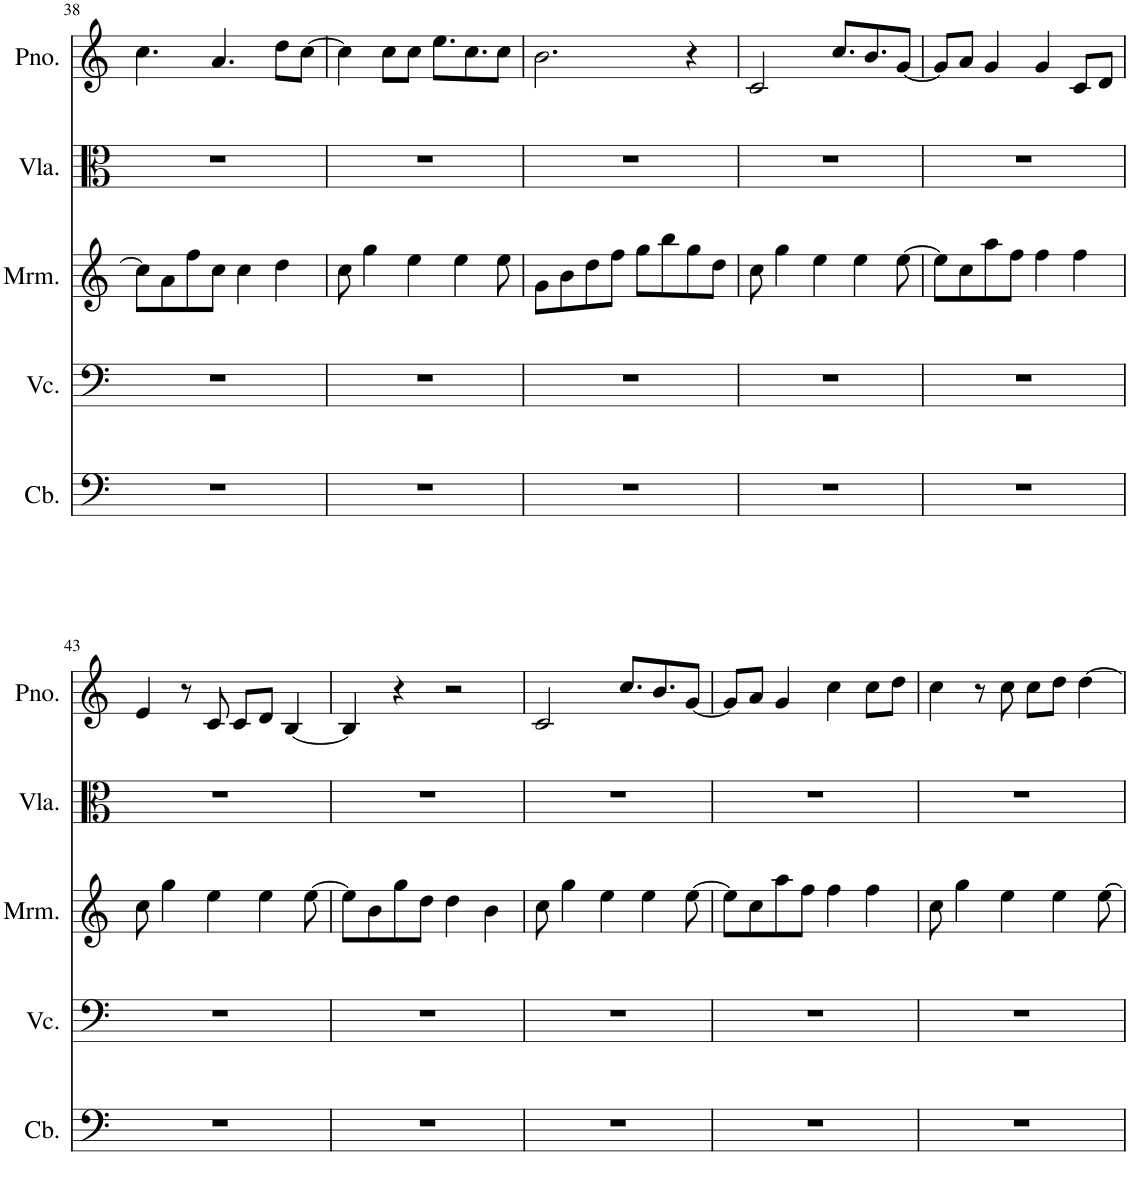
**kern	**kern	**kern	**kern	**kern
*part5	*part4	*part3	*part2	*part1
*staff5	*staff4	*staff3	*staff2	*staff1
*I"Contrabass	*I"Violoncello	*I"Marimba	*I"Viola	*I"Piano
*I'Cb.	*I'Vc.	*I'Mrm.	*I'Vla.	*I'Pno.
!!LO:PB:g=z
*clefF4	*clefF4	*clefG2	*clefC3	*clefG2
*Trd7c12	*	*	*	*
*k[]	*k[]	*k[]	*k[]	*k[]
*M4/4	*M4/4	*M4/4	*M4/4	*M4/4
=38	=38	=38	=38	=38
1r	1r	8cc\L]	1r	4.cc\
.	.	8a\	.	.
.	.	8ff\	.	.
.	.	8cc\J	.	4.a/
.	.	4cc\	.	.
.	.	4dd\	.	8dd\L
.	.	.	.	[8cc\J
=39	=39	=39	=39	=39
1r	1r	8cc\	1r	4cc\]
.	.	4gg\	.	.
.	.	.	.	8cc\L
.	.	4ee\	.	8cc\J
.	.	.	.	8.ee\L
.	.	4ee\	.	.
.	.	.	.	8.cc\
.	.	8ee\	.	8cc\J
=40	=40	=40	=40	=40
1r	1r	8g\L	1r	2.b\
.	.	8b\	.	.
.	.	8dd\	.	.
.	.	8ff\J	.	.
.	.	8gg\L	.	.
.	.	8bb\	.	.
.	.	8gg\	.	4r
.	.	8dd\J	.	.
=41	=41	=41	=41	=41
1r	1r	8cc\	1r	2c/
.	.	4gg\	.	.
.	.	4ee\	.	.
.	.	.	.	8.cc/L
.	.	4ee\	.	.
.	.	.	.	8.b/
.	.	[8ee\	.	[8g/J
=42	=42	=42	=42	=42
1r	1r	8ee\L]	1r	8g/L]
.	.	8cc\	.	8a/J
.	.	8aa\	.	4g/
.	.	8ff\J	.	.
.	.	4ff\	.	4g/
.	.	4ff\	.	8c/L
.	.	.	.	8d/J
!!LO:LB:g=z
=43	=43	=43	=43	=43
1r	1r	8cc\	1r	4e/
.	.	4gg\	.	.
.	.	.	.	8r
.	.	4ee\	.	8c/
.	.	.	.	8c/L
.	.	4ee\	.	8d/J
.	.	.	.	[4B/
.	.	[8ee\	.	.
=44	=44	=44	=44	=44
1r	1r	8ee\L]	1r	4B/]
.	.	8b\	.	.
.	.	8gg\	.	4r
.	.	8dd\J	.	.
.	.	4dd\	.	2r
.	.	4b\	.	.
=45	=45	=45	=45	=45
1r	1r	8cc\	1r	2c/
.	.	4gg\	.	.
.	.	4ee\	.	.
.	.	.	.	8.cc/L
.	.	4ee\	.	.
.	.	.	.	8.b/
.	.	[8ee\	.	[8g/J
=46	=46	=46	=46	=46
1r	1r	8ee\L]	1r	8g/L]
.	.	8cc\	.	8a/J
.	.	8aa\	.	4g/
.	.	8ff\J	.	.
.	.	4ff\	.	4cc\
.	.	4ff\	.	8cc\L
.	.	.	.	8dd\J
=47	=47	=47	=47	=47
1r	1r	8cc\	1r	4cc\
.	.	4gg\	.	.
.	.	.	.	8r
.	.	4ee\	.	8cc\
.	.	.	.	8cc\L
.	.	4ee\	.	8dd\J
.	.	.	.	[4dd\
.	.	[8ee\	.	.
=	=	=	=	=
*-	*-	*-	*-	*-
